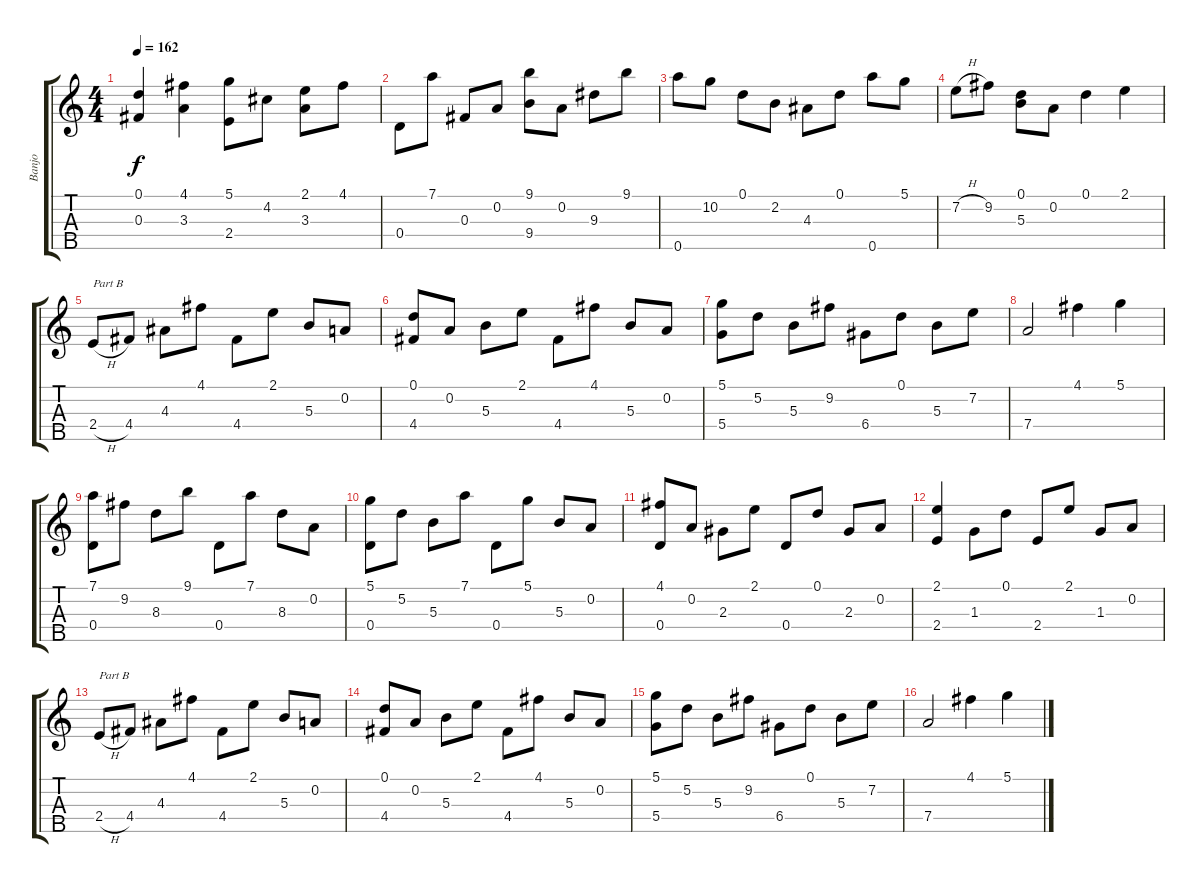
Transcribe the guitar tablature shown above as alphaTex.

\track ("Banjo" "Banjo") {instrument banjo}
\staff {score tabs}
\tuning (D4 A3 Gb3 D3 A4) {hide}
\displaytranspose 12
\ts (4 4)
\tempo 162
\clef g2
\ks c
(0.1 0.3).4{dy f} (4.1 3.3).4 (5.1 2.4).8 4.2.8 (2.1 3.3).8 4.1.8 |
0.4.8 7.1.8 0.3.8 0.2.8 (9.1 9.4).8 0.2.8 9.3.8 9.1.8 |
0.5.8 10.2.8 0.1.8 2.2.8 4.3.8 0.1.8 0.5.8 5.1.8 |
7.2{h}.8 9.2.8 (0.1 5.3).8 0.2.8 0.1.4 2.1.4 |
2.4{h}.8{txt "Part B"} 4.4.8 4.3.8 4.1.8 4.4.8 2.1.8 5.3.8 0.2.8 |
(0.1 4.4).8 0.2.8 5.3.8 2.1.8 4.4.8 4.1.8 5.3.8 0.2.8 |
(5.1 5.4).8 5.2.8 5.3.8 9.2.8 6.4.8 0.1.8 5.3.8 7.2.8 |
7.4.2 4.1.4 5.1.4 |
(7.1 0.4).8 9.2.8 8.3.8 9.1.8 0.4.8 7.1.8 8.3.8 0.2.8 |
(5.1 0.4).8 5.2.8 5.3.8 7.1.8 0.4.8 5.1.8 5.3.8 0.2.8 |
(4.1 0.4).8 0.2.8 2.3.8 2.1.8 0.4.8 0.1.8 2.3.8 0.2.8 |
(2.1 2.4).4 1.3.8 0.1.8 2.4.8 2.1.8 1.3.8 0.2.8 |
2.4{h}.8{txt "Part B"} 4.4.8 4.3.8 4.1.8 4.4.8 2.1.8 5.3.8 0.2.8 |
(0.1 4.4).8 0.2.8 5.3.8 2.1.8 4.4.8 4.1.8 5.3.8 0.2.8 |
(5.1 5.4).8 5.2.8 5.3.8 9.2.8 6.4.8 0.1.8 5.3.8 7.2.8 |
7.4.2 4.1.4 5.1.4
